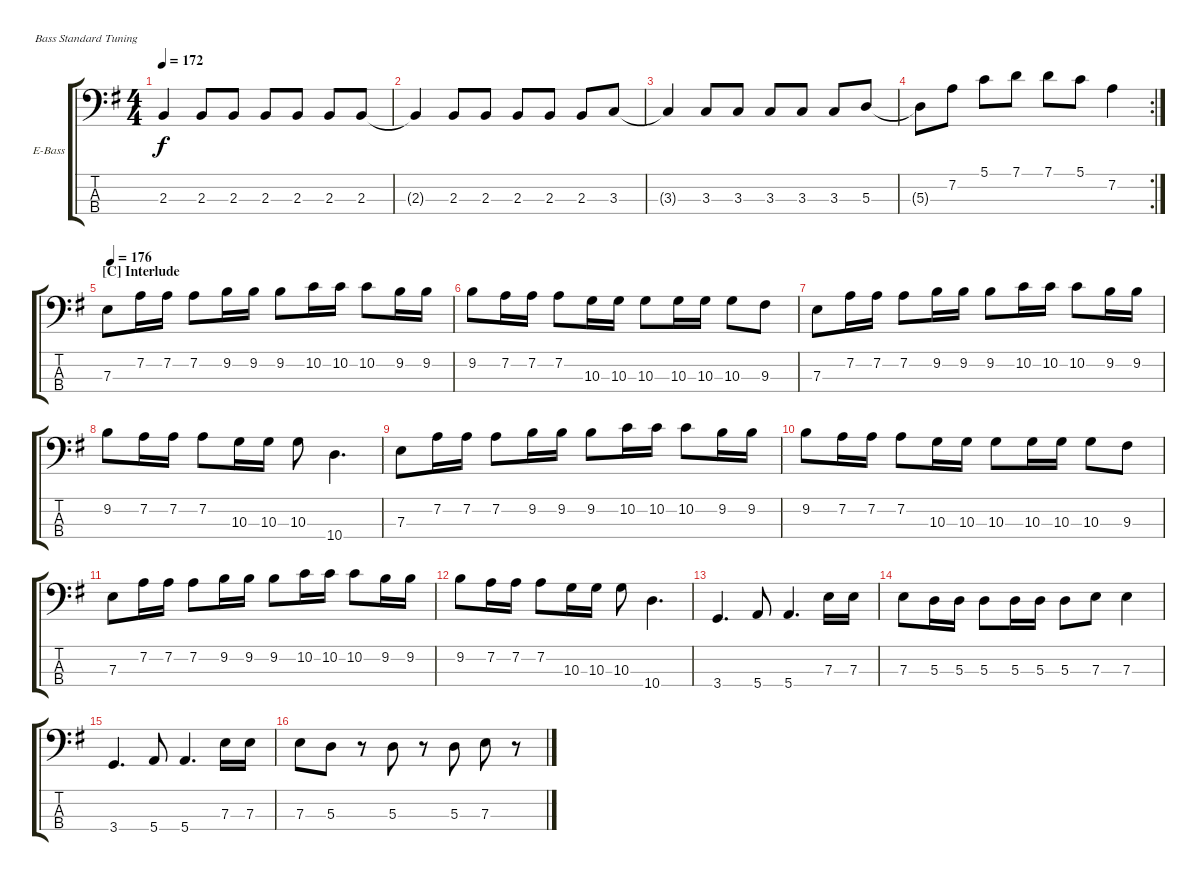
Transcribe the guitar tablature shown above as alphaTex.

\bracketExtendMode groupsimilarinstruments
\firstSystemTrackNameOrientation horizontal
\otherSystemsTrackNameOrientation horizontal
\track ("Bass" "E-Bass") {instrument electricbassfinger}
\staff {score tabs}
\tuning (G2 D2 A1 E1)
\ts (4 4)
\tempo 172
\clef f4
\scale
1.05549
\ks g
2.3{t}.4{dy f} 2.3.8 2.3.8 2.3.8 2.3.8 2.3.8 2.3.8 |
\scale
0.944515 2.3{t}.4 2.3.8 2.3.8 2.3.8 2.3.8 2.3.8 3.3.8 |
\scale
1.05549 3.3{t}.4 3.3.8 3.3.8 3.3.8 3.3.8 3.3.8 5.3.8 |
\rc 2
\scale
0.944515 5.3{t}.8 7.2.8 5.1.8 7.1.8 7.1.8 5.1.8 7.2.4 |
\section ("C" "Interlude")
\tempo (176 0.0125)
\scale
1.05549 7.3.8 7.2.16 7.2.16 7.2.8 9.2.16 9.2.16 9.2.8 10.2.16 10.2.16 10.2.8 9.2.16 9.2.16 |
\scale
0.944515 9.2.8 7.2.16 7.2.16 7.2.8 10.3.16 10.3.16 10.3.8 10.3.16 10.3.16 10.3.8 9.3.8 |
\scale
1.05549 7.3.8 7.2.16 7.2.16 7.2.8 9.2.16 9.2.16 9.2.8 10.2.16 10.2.16 10.2.8 9.2.16 9.2.16 |
\scale
0.944515 9.2.8 7.2.16 7.2.16 7.2.8 10.3.16 10.3.16 10.3.8 10.4.4{d} |
\scale
1.05549 7.3.8 7.2.16 7.2.16 7.2.8 9.2.16 9.2.16 9.2.8 10.2.16 10.2.16 10.2.8 9.2.16 9.2.16 |
\scale
0.944515 9.2.8 7.2.16 7.2.16 7.2.8 10.3.16 10.3.16 10.3.8 10.3.16 10.3.16 10.3.8 9.3.8 |
\scale
1.05549 7.3.8 7.2.16 7.2.16 7.2.8 9.2.16 9.2.16 9.2.8 10.2.16 10.2.16 10.2.8 9.2.16 9.2.16 |
\scale
0.944515 9.2.8 7.2.16 7.2.16 7.2.8 10.3.16 10.3.16 10.3.8 10.4.4{d} |
\scale
1.05549 3.4.4{d} 5.4.8 5.4.4{d} 7.3.16 7.3.16 |
\scale
0.944515 7.3.8 5.3.16 5.3.16 5.3.8 5.3.16 5.3.16 5.3.8 7.3.8 7.3.4 |
\scale
1.05549 3.4.4{d} 5.4.8 5.4.4{d} 7.3.16 7.3.16 |
\scale
0.944515 7.3.8 5.3.8 r.8 5.3.8 r.8 5.3.8 7.3.8 r.8
